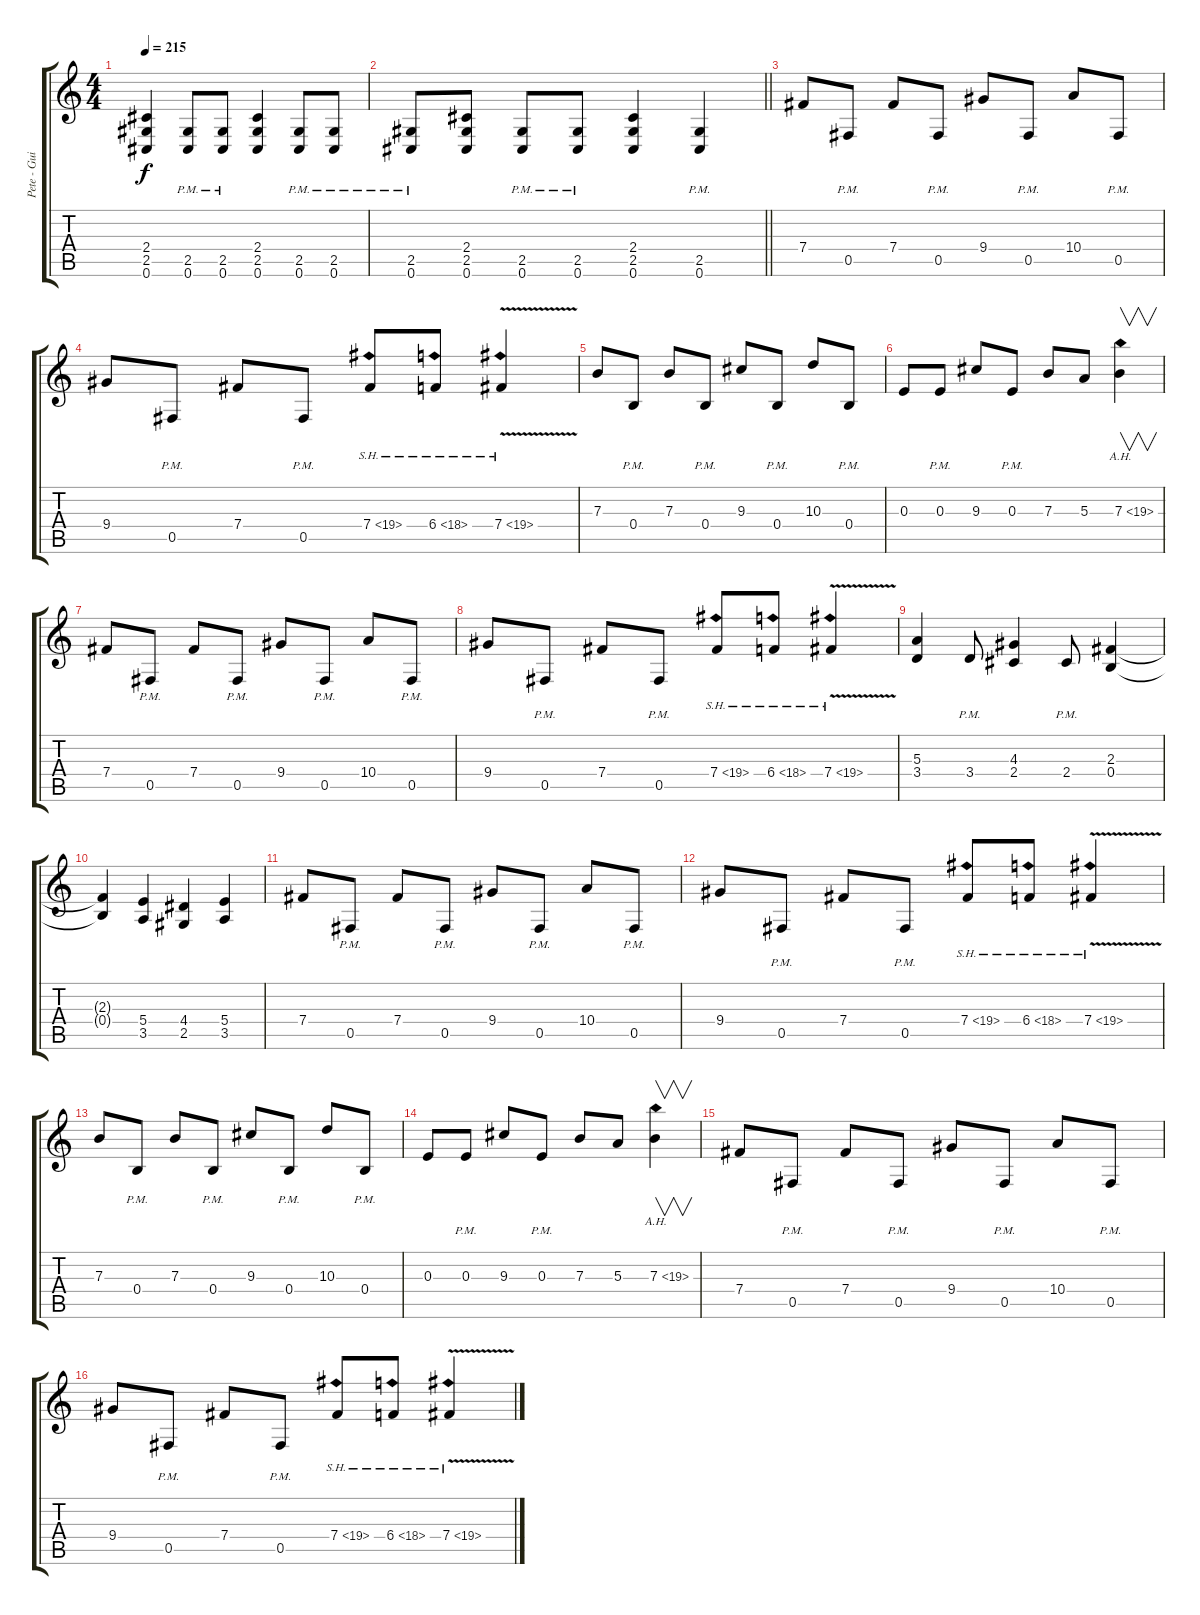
\track ("Pete - Guitar 2" "Pete - Gui") {instrument distortionguitar}
\staff {score tabs}
\tuning (Db4 Ab3 E3 B2 Gb2 Db2) {hide}
\ts (4 4)
\tempo 215
\clef g2
\ks c
(2.4 2.5 0.6).4{dy f} (2.5{pm} 0.6{pm}).8 (2.5{pm} 0.6{pm}).8 (2.4 2.5 0.6).4 (2.5{pm} 0.6{pm}).8 (2.5{pm} 0.6{pm}).8 |
\barLineRight lightlight
(2.5{pm} 0.6{pm}).8 (2.4 2.5 0.6).8 (2.5{pm} 0.6{pm}).8 (2.5{pm} 0.6{pm}).8 (2.4 2.5 0.6).4 (2.5{pm} 0.6{pm}).4 |
\section ("" "")
7.4.8 0.5{pm}.8 7.4.8 0.5{pm}.8 9.4.8 0.5{pm}.8 10.4.8 0.5{pm}.8 |
9.4.8 0.5{pm}.8 7.4.8 0.5{pm}.8 7.4{sh 12}.8 6.4{sh 12}.8 7.4{sh 12 v}.4 |
7.3.8 0.4{pm}.8 7.3.8 0.4{pm}.8 9.3.8 0.4{pm}.8 10.3.8 0.4{pm}.8 |
0.3.8 0.3{pm}.8 9.3.8 0.3{pm}.8 7.3.8 5.3.8 7.3{ah 12}.4{v instrument guitarharmonics} |
7.4.8{instrument distortionguitar} 0.5{pm}.8 7.4.8 0.5{pm}.8 9.4.8 0.5{pm}.8 10.4.8 0.5{pm}.8 |
9.4.8 0.5{pm}.8 7.4.8 0.5{pm}.8 7.4{sh 12}.8 6.4{sh 12}.8 7.4{sh 12 v}.4 |
(5.3 3.4).4 3.4{pm}.8 (4.3 2.4).4 2.4{pm}.8 (2.3 0.4).4 |
(2.3{t} 0.4{t}).4 (5.4 3.5).4 (4.4 2.5).4 (5.4 3.5).4 |
7.4.8 0.5{pm}.8 7.4.8 0.5{pm}.8 9.4.8 0.5{pm}.8 10.4.8 0.5{pm}.8 |
9.4.8 0.5{pm}.8 7.4.8 0.5{pm}.8 7.4{sh 12}.8 6.4{sh 12}.8 7.4{sh 12 v}.4 |
7.3.8 0.4{pm}.8 7.3.8 0.4{pm}.8 9.3.8 0.4{pm}.8 10.3.8 0.4{pm}.8 |
0.3.8 0.3{pm}.8 9.3.8 0.3{pm}.8 7.3.8 5.3.8 7.3{ah 12}.4{v instrument guitarharmonics} |
7.4.8{instrument distortionguitar} 0.5{pm}.8 7.4.8 0.5{pm}.8 9.4.8 0.5{pm}.8 10.4.8 0.5{pm}.8 |
9.4.8 0.5{pm}.8 7.4.8 0.5{pm}.8 7.4{sh 12}.8 6.4{sh 12}.8 7.4{sh 12 v}.4
